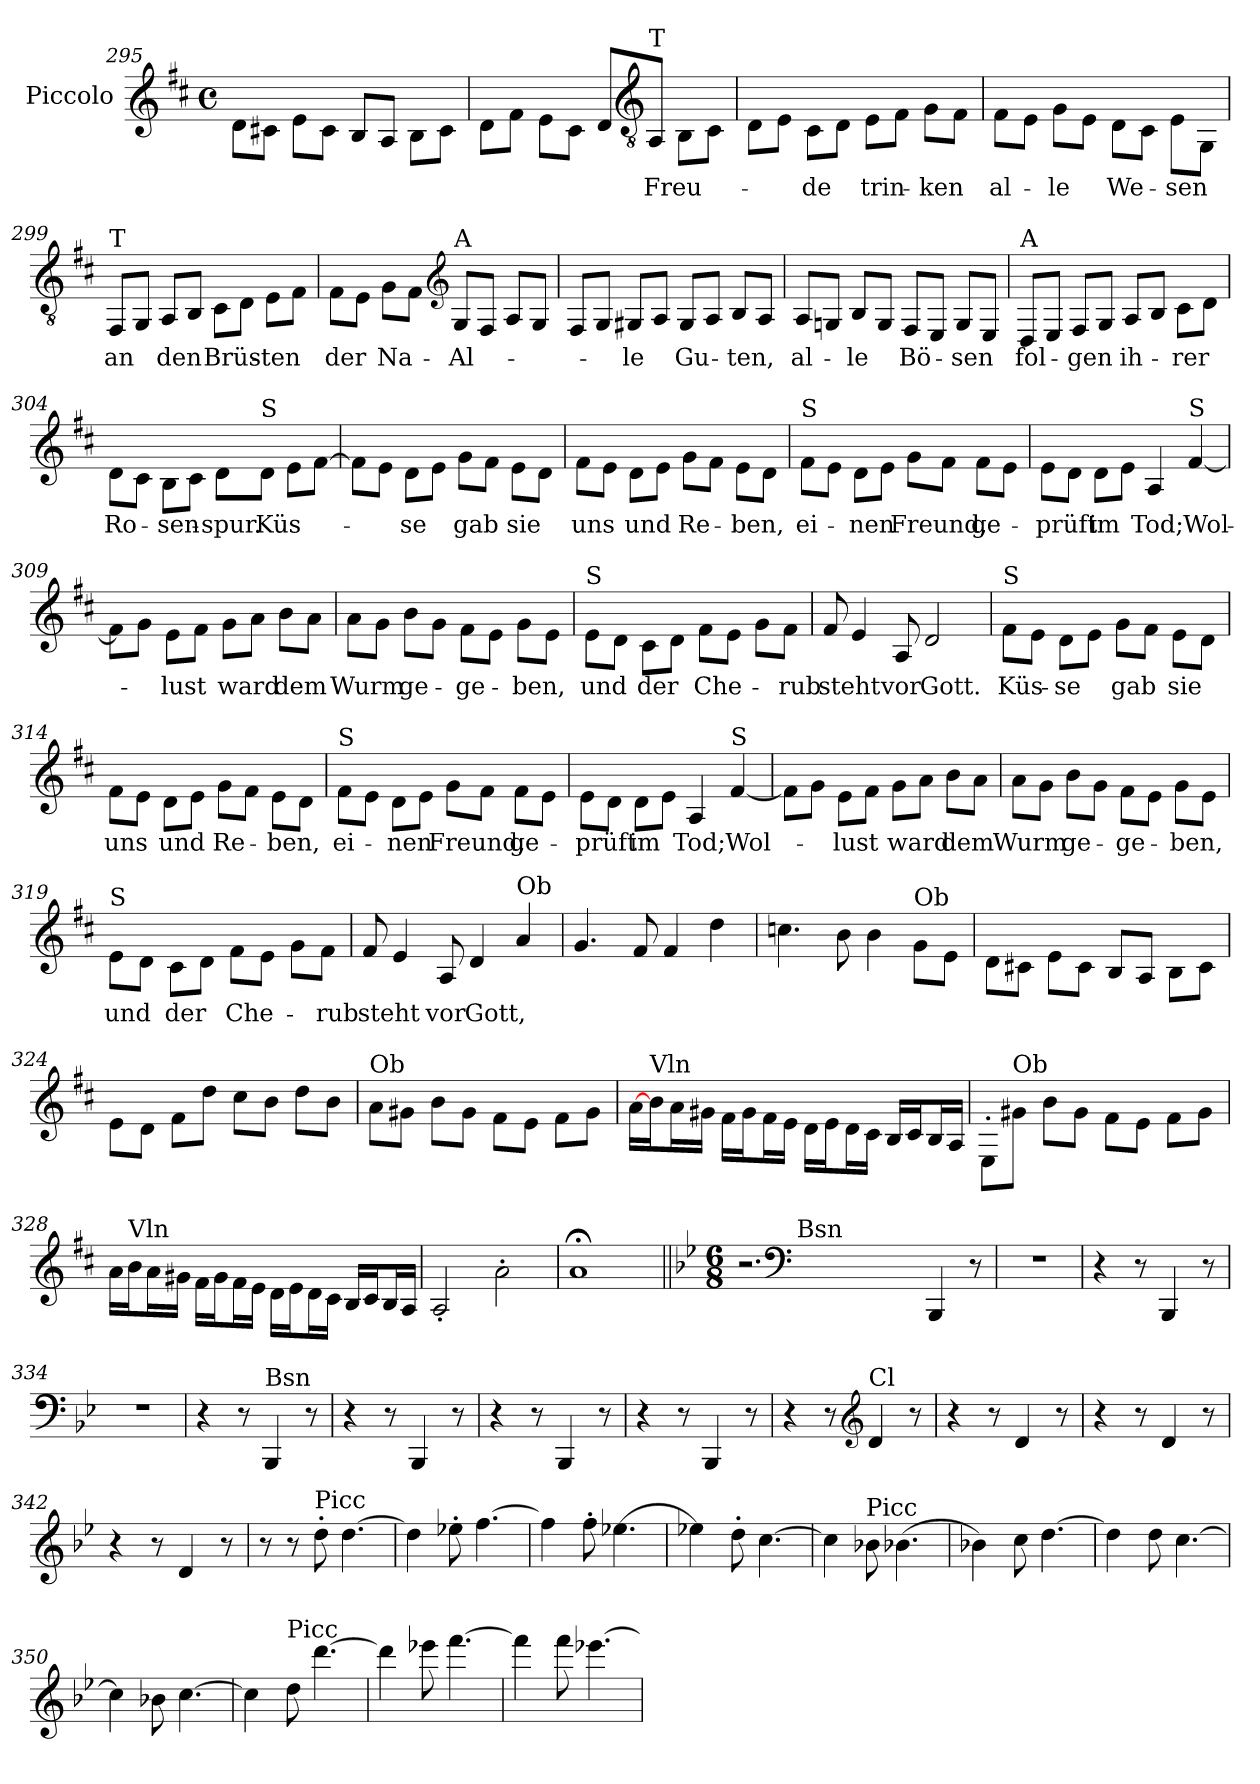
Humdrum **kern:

**kern	**text
*part1	*part1
*staff1	*staff1
*I"Piccolo	*
*I'Picc	*
*clefG2	*
*ITrd-7c-12	*
*k[f#c#]	*
*M4/4	*
*met(c)	*
=295	=295
8dd\L	.
8cc#X\J	.
8ee\L	.
8cc#\J	.
8b/L	.
8a/J	.
8b\L	.
8cc#\J	.
=296	=296
8dd\L	.
8ff#\J	.
8ee\L	.
8cc#\J	.
8dd/L	.
*clefGv2	*
!LO:TX:a:t=T	!
!	!LO:LY:b
8A/J	Freu-
8B\L	.
8c#\J	.
=297	=297
8d\L	.
8e\J	.
!	!LO:LY:b
8c#\L	-de
8d\J	.
!	!LO:LY:b
8e\L	trin-
8f#\J	.
!	!LO:LY:b
8g\L	-ken
8f#\J	.
=298	=298
!	!LO:LY:b
8f#\L	al-
8e\J	.
!	!LO:LY:b
8g\L	-le
8e\J	.
!	!LO:LY:b
8d\L	We-
8c#\J	.
!	!LO:LY:b
8e\L	-sen
8G\J	.
=299	=299
!LO:TX:a:t=T	!
!	!LO:LY:b
8F#/L	an
8G/J	.
!	!LO:LY:b
8A/L	den
8B/J	.
!	!LO:LY:b
8c#\L	Brüs-
8d\J	.
!	!LO:LY:b
8e\L	-ten
8f#\J	.
!!LO:PB:g=z
=300	=300
!	!LO:LY:b
8f#\L	der
8e\J	.
!	!LO:LY:b
8g\L	Na-
8f#\J	.
*clefG2	*
!LO:TX:a:t=A	!
!	!LO:LY:b
8g/L	Al-
8f#/J	.
8a/L	.
8g/J	.
=301	=301
8f#/L	.
8g/J	.
!	!LO:LY:b
8g#X/L	-le
8a/J	.
!	!LO:LY:b
8g#/L	Gu-
8a/J	.
!	!LO:LY:b
8b/L	-ten,
8a/J	.
=302	=302
!	!LO:LY:b
8a/L	al-
8gn/J	.
!	!LO:LY:b
8b/L	-le
8g/J	.
!	!LO:LY:b
8f#/L	Bö-
8e/J	.
!	!LO:LY:b
8g/L	-sen
8e/J	.
=303	=303
!LO:TX:a:t=A	!
!	!LO:LY:b
8d/L	fol-
8e/J	.
!	!LO:LY:b
8f#/L	-gen
8g/J	.
!	!LO:LY:b
8a/L	ih-
8b/J	.
!	!LO:LY:b
8cc#\L	-rer
8dd\J	.
=304	=304
!	!LO:LY:b
8dd\L	Ro-
8cc#\J	.
!	!LO:LY:b
8b\L	-sen-
8cc#\J	.
!	!LO:LY:b
8dd\L	-spur.
!LO:TX:a:t=S	!
!	!LO:LY:b
8dd\J	Küs-
8ee\L	.
[8ff#\J	.
=305	=305
8ff#\L]	.
8ee\J	.
!	!LO:LY:b
8dd\L	-se
8ee\J	.
!	!LO:LY:b
8gg\L	gab
8ff#\J	.
!	!LO:LY:b
8ee\L	sie
8dd\J	.
!!LO:PB:g=z
=306	=306
!	!LO:LY:b
8ff#\L	uns
8ee\J	.
!	!LO:LY:b
8dd\L	und
8ee\J	.
!	!LO:LY:b
8gg\L	Re-
8ff#\J	.
!	!LO:LY:b
8ee\L	-ben,
8dd\J	.
=307	=307
!LO:TX:a:t=S	!
!	!LO:LY:b
8ff#\L	ei-
8ee\J	.
!	!LO:LY:b
8dd\L	-nen
8ee\J	.
!	!LO:LY:b
8gg\L	Freund,
8ff#\J	.
!	!LO:LY:b
8ff#\L	ge-
8ee\J	.
=308	=308
!	!LO:LY:b
8ee\L	-prüft
8dd\J	.
!	!LO:LY:b
8dd\L	im
8ee\J	.
!	!LO:LY:b
4a	Tod;
!LO:TX:a:t=S	!
!	!LO:LY:b
[4ff#	Wol-
=309	=309
8ff#\L]	.
8gg\J	.
!	!LO:LY:b
8ee\L	-lust
8ff#\J	.
!	!LO:LY:b
8gg\L	ward
8aa\J	.
!	!LO:LY:b
8bb\L	dem
8aa\J	.
=310	=310
!	!LO:LY:b
8aa\L	Wurm
8gg\J	.
!	!LO:LY:b
8bb\L	ge-
8gg\J	.
!	!LO:LY:b
8ff#\L	-ge-
8ee\J	.
!	!LO:LY:b
8gg\L	-ben,
8ee\J	.
!!LO:PB:g=z
=311	=311
!LO:TX:a:t=S	!
!	!LO:LY:b
8ee\L	und
8dd\J	.
!	!LO:LY:b
8cc#\L	der
8dd\J	.
!	!LO:LY:b
8ff#\L	Che-
8ee\J	.
8gg\L	.
!	!LO:LY:b
8ff#\J	-rub
=312	=312
!	!LO:LY:b
8ff#	steht
4ee	.
!	!LO:LY:b
8a	vor
!	!LO:LY:b
2dd	Gott.
=313	=313
!LO:TX:a:t=S	!
!	!LO:LY:b
8ff#\L	Küs-
8ee\J	.
!	!LO:LY:b
8dd\L	-se
8ee\J	.
!	!LO:LY:b
8gg\L	gab
8ff#\J	.
!	!LO:LY:b
8ee\L	sie
8dd\J	.
=314	=314
!	!LO:LY:b
8ff#\L	uns
8ee\J	.
!	!LO:LY:b
8dd\L	und
8ee\J	.
!	!LO:LY:b
8gg\L	Re-
8ff#\J	.
!	!LO:LY:b
8ee\L	-ben,
8dd\J	.
=315	=315
!LO:TX:a:t=S	!
!	!LO:LY:b
8ff#\L	ei-
8ee\J	.
!	!LO:LY:b
8dd\L	-nen
8ee\J	.
!	!LO:LY:b
8gg\L	Freund,
8ff#\J	.
!	!LO:LY:b
8ff#\L	ge-
8ee\J	.
=316	=316
!	!LO:LY:b
8ee\L	-prüft
8dd\J	.
!	!LO:LY:b
8dd\L	im
8ee\J	.
!	!LO:LY:b
4a	Tod;
!LO:TX:a:t=S	!
!	!LO:LY:b
[4ff#	Wol-
!!LO:PB:g=z
=317	=317
8ff#\L]	.
8gg\J	.
!	!LO:LY:b
8ee\L	-lust
8ff#\J	.
!	!LO:LY:b
8gg\L	ward
8aa\J	.
!	!LO:LY:b
8bb\L	dem
8aa\J	.
=318	=318
!	!LO:LY:b
8aa\L	Wurm
8gg\J	.
!	!LO:LY:b
8bb\L	ge-
8gg\J	.
!	!LO:LY:b
8ff#\L	-ge-
8ee\J	.
!	!LO:LY:b
8gg\L	-ben,
8ee\J	.
=319	=319
!LO:TX:a:t=S	!
!	!LO:LY:b
8ee\L	und
8dd\J	.
!	!LO:LY:b
8cc#\L	der
8dd\J	.
!	!LO:LY:b
8ff#\L	Che-
8ee\J	.
8gg\L	.
!	!LO:LY:b
8ff#\J	-rub
=320	=320
!	!LO:LY:b
8ff#	steht
4ee	.
!	!LO:LY:b
8a	vor
!	!LO:LY:b
4dd	Gott,
!LO:TX:a:t=Ob	!
4aa	.
=321	=321
4.gg	.
8ff#	.
4ff#	.
4ddd	.
=322	=322
4.cccn	.
8bb	.
4bb	.
!LO:TX:a:t=Ob	!
8gg\L	.
8ee\J	.
=323	=323
8dd\L	.
8cc#X\J	.
8ee\L	.
8cc#\J	.
8b/L	.
8a/J	.
8b\L	.
8cc#\J	.
!!LO:PB:g=z
=324	=324
8ee\L	.
8dd\J	.
8ff#\L	.
8ddd\J	.
8ccc#\L	.
8bb\J	.
8ddd\L	.
8bb\J	.
=325	=325
!LO:TX:a:t=Ob	!
8aa\L	.
8gg#X\J	.
8bb\L	.
8gg#\J	.
8ff#\L	.
8ee\J	.
8ff#\L	.
8gg#\J	.
=326	=326
[16aa\LL	.
!LO:TX:a:t=Vln	!
16bb\J	.
16aa\L	.
16gg#X\JJ	.
16ff#\LL	.
16gg#\J	.
16ff#\L	.
16ee\JJ	.
16dd\LL	.
16ee\J	.
16dd\L	.
16cc#\JJ	.
16b/LL	.
16cc#/J	.
16b/L	.
16a/JJ	.
=327	=327
8e'\L	.
!LO:TX:a:t=Ob	!
8gg#X\J	.
8bb\L	.
8gg#\J	.
8ff#\L	.
8ee\J	.
8ff#\L	.
8gg#\J	.
=328	=328
16aa\LL	.
!LO:TX:a:t=Vln	!
16bb\J	.
16aa\L	.
16gg#X\JJ	.
16ff#\LL	.
16gg#\J	.
16ff#\L	.
16ee\JJ	.
16dd\LL	.
16ee\J	.
16dd\L	.
16cc#\JJ	.
16b/LL	.
16cc#/J	.
16b/L	.
16a/JJ	.
=329	=329
2a'	.
2aa'\	.
=330	=330
1aa;<	.
!!LO:PB:g=z
=331||	=331||
*k[b-e-]	*
*M6/8	*
*MM126	*
*^	*
*	*^	*
2.r	2.ryy	4.ryy	.
*clefF4	*	*	*
!	!	!LO:TX:a:t=Bsn	!
.	.	1.ryy	.
2.ryy	1ryy	.	.
4BB-	.	.	.
8r	8ryy	.	.
*v	*v	*v	*
=332	=332
2.r	.
=333	=333
4r	.
8r	.
4BB-	.
8r	.
=334	=334
2.r	.
=335	=335
4r	.
8r	.
!LO:TX:a:t=Bsn	!
4BB-	.
8r	.
=336	=336
4r	.
8r	.
4BB-	.
8r	.
=337	=337
4r	.
8r	.
4BB-	.
8r	.
=338	=338
4r	.
8r	.
4BB-	.
8r	.
=339	=339
4r	.
8r	.
*clefG2	*
!LO:TX:a:t=Cl	!
4dd	.
8r	.
=340	=340
4r	.
8r	.
4dd	.
8r	.
=341	=341
4r	.
8r	.
4dd	.
8r	.
!!LO:PB:g=z
=342	=342
4r	.
8r	.
4dd	.
8r	.
=343	=343
8r	.
8r	.
!LO:TX:a:t=Picc	!
8ddd'	.
[4.ddd	.
=344	=344
4ddd]	.
8eee-X'	.
[4.fff	.
=345	=345
4fff]	.
8fff'	.
[4.eee-X	.
=346	=346
4eee-X]	.
8ddd'	.
[4.ccc	.
=347	=347
4ccc]	.
!LO:TX:a:t=Picc	!
8bb-X	.
[4.bb-X	.
=348	=348
4bb-X]	.
8ccc	.
[4.ddd	.
=349	=349
4ddd]	.
8ddd	.
[4.ccc	.
=350	=350
4ccc]	.
8bb-X	.
[4.ccc	.
=351	=351
4ccc]	.
!LO:TX:a:t=Picc	!
8ddd	.
[4.dddd	.
=352	=352
4dddd]	.
8eeee-X	.
[4.ffff	.
=353	=353
4ffff]	.
8ffff	.
[4.eeee-X	.
=	=
*-	*-
